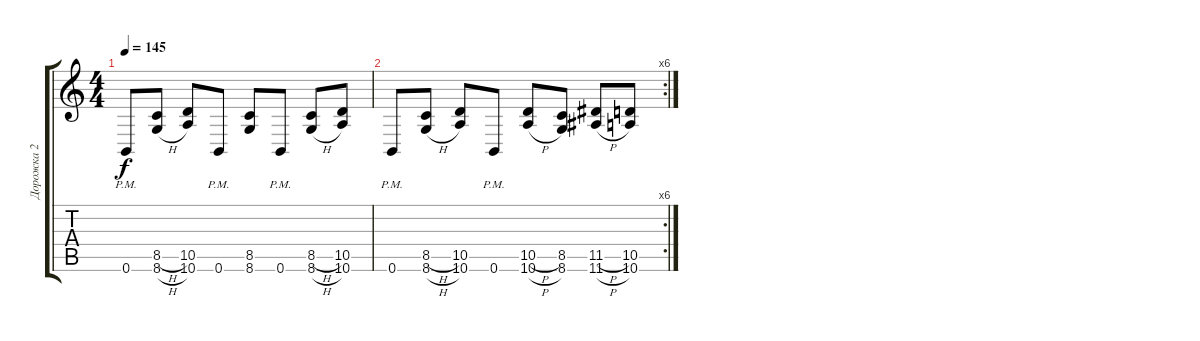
\track ("Дорожка 2" "Дорожка 2") {instrument distortionguitar}
\staff {score tabs}
\tuning (B3 Gb3 D3 A2 E2 B1) {hide}
\ts (4 4)
\tempo 145
\clef g2
\ks c
0.6{pm}.8{dy f} (8.5{h} 8.6{h}).8 (10.5 10.6).8 0.6{pm}.8 (8.5 8.6).8 0.6{pm}.8 (8.5{h} 8.6{h}).8 (10.5 10.6).8 |
\rc 6
0.6{pm}.8 (8.5{h} 8.6{h}).8 (10.5 10.6).8 0.6{pm}.8 (10.5{h} 10.6{h}).8 (8.5 8.6).8 (11.5{h} 11.6{h}).8 (10.5 10.6).8
